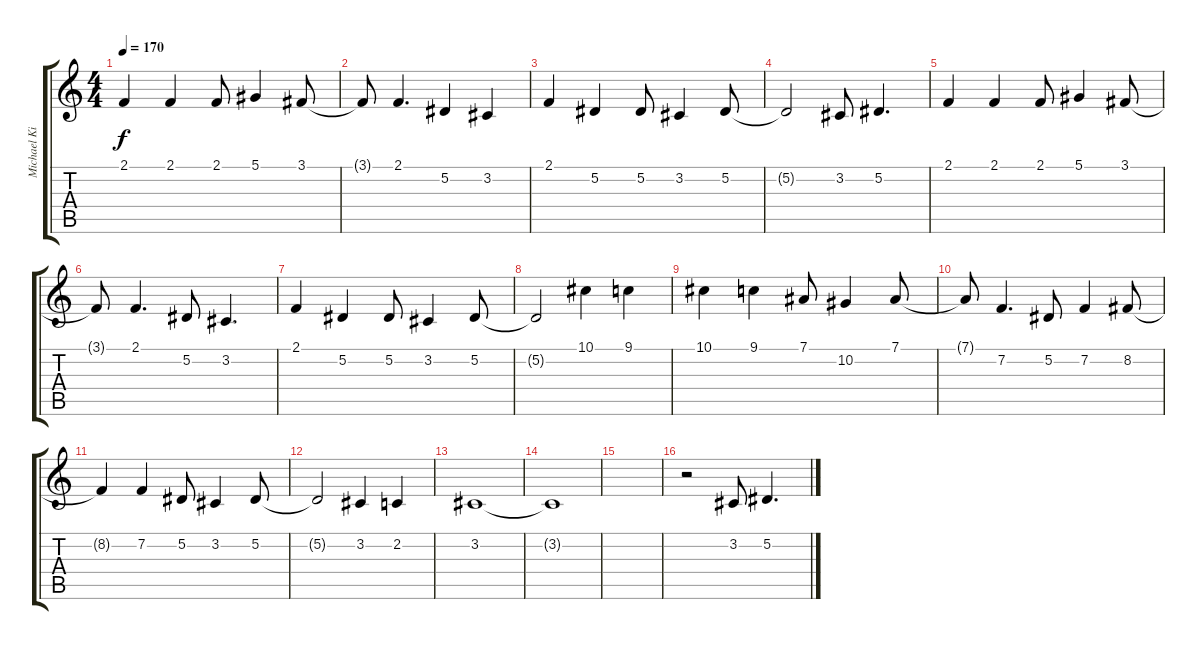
\track ("Michael Kiske" "Michael Ki") {instrument synthvoice}
\staff {score tabs}
\tuning (Eb4 Bb3 Gb3 Db3 Ab2 Eb2) {hide}
\ts (4 4)
\tempo 170
\clef g2
\ks c
2.1.4{dy f} 2.1.4 2.1.8 5.1.4 3.1.8 |
3.1{t}.8 2.1.4{d} 5.2.4 3.2.4 |
2.1.4 5.2.4 5.2.8 3.2.4 5.2.8 |
5.2{t}.2 3.2.8 5.2.4{d} |
2.1.4 2.1.4 2.1.8 5.1.4 3.1.8 |
3.1{t}.8 2.1.4{d} 5.2.8 3.2.4{d} |
2.1.4 5.2.4 5.2.8 3.2.4 5.2.8 |
5.2{t}.2 10.1.4 9.1.4 |
10.1.4 9.1.4 7.1.8 10.2.4 7.1.8 |
7.1{t}.8 7.2.4{d} 5.2.8 7.2.4 8.2.8 |
8.2{t}.4 7.2.4 5.2.8 3.2.4 5.2.8 |
5.2{t}.2 3.2.4 2.2.4 |
3.2.1 |
3.2{t}.1 |
|
r.2 3.2.8 5.2.4{d}
